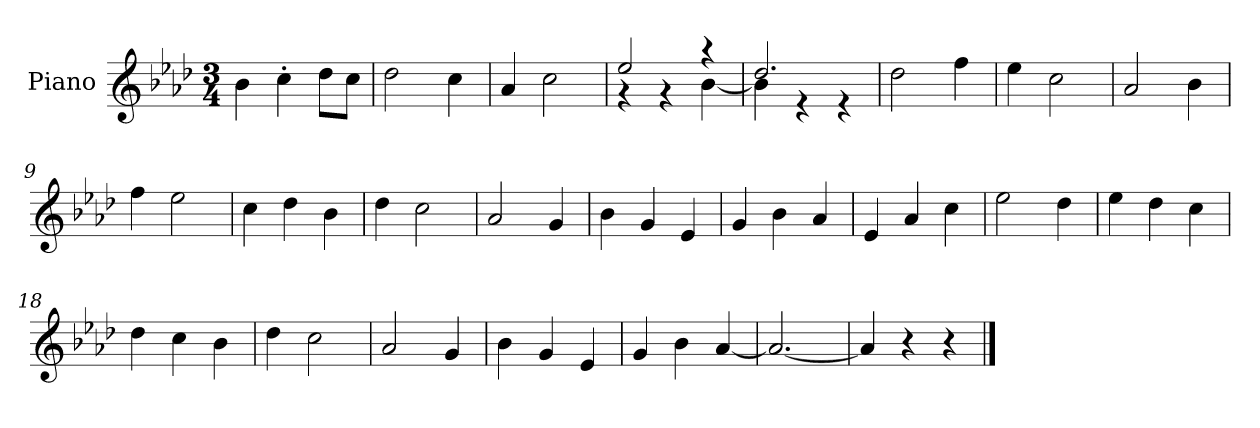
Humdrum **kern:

**kern
*part1
*staff1
*I"Piano
*I'P-no
*clefG2
*k[b-e-a-d-]
*M3/4
*MM179
=1
4b-\
4cc'\
8dd-\L
8cc\J
=2
2dd-\
4cc\
=3
4a-/
2cc\
=4
*^
2ee-/	4r
.	4r
4r	[4b-\
=5	=5
2.dd-/	4b-\]
.	4r
.	4r
*v	*v
=6
2dd-\
4ff\
=7
4ee-\
2cc\
=8
2a-/
4b-\
=9
4ff\
2ee-\
=10
4cc\
4dd-\
4b-\
=11
4dd-\
2cc\
=12
2a-/
4g/
!!LO:LB:g=z
=13
4b-\
4g/
4e-/
=14
4g/
4b-\
4a-/
=15
4e-/
4a-/
4cc\
=16
2ee-\
4dd-\
=17
4ee-\
4dd-\
4cc\
=18
4dd-\
4cc\
4b-\
=19
4dd-\
2cc\
=20
2a-/
4g/
=21
4b-\
4g/
4e-/
=22
4g/
4b-\
[4a-/
=23
2.a-/_
=24
4a-/]
4r
4r
==
*-
